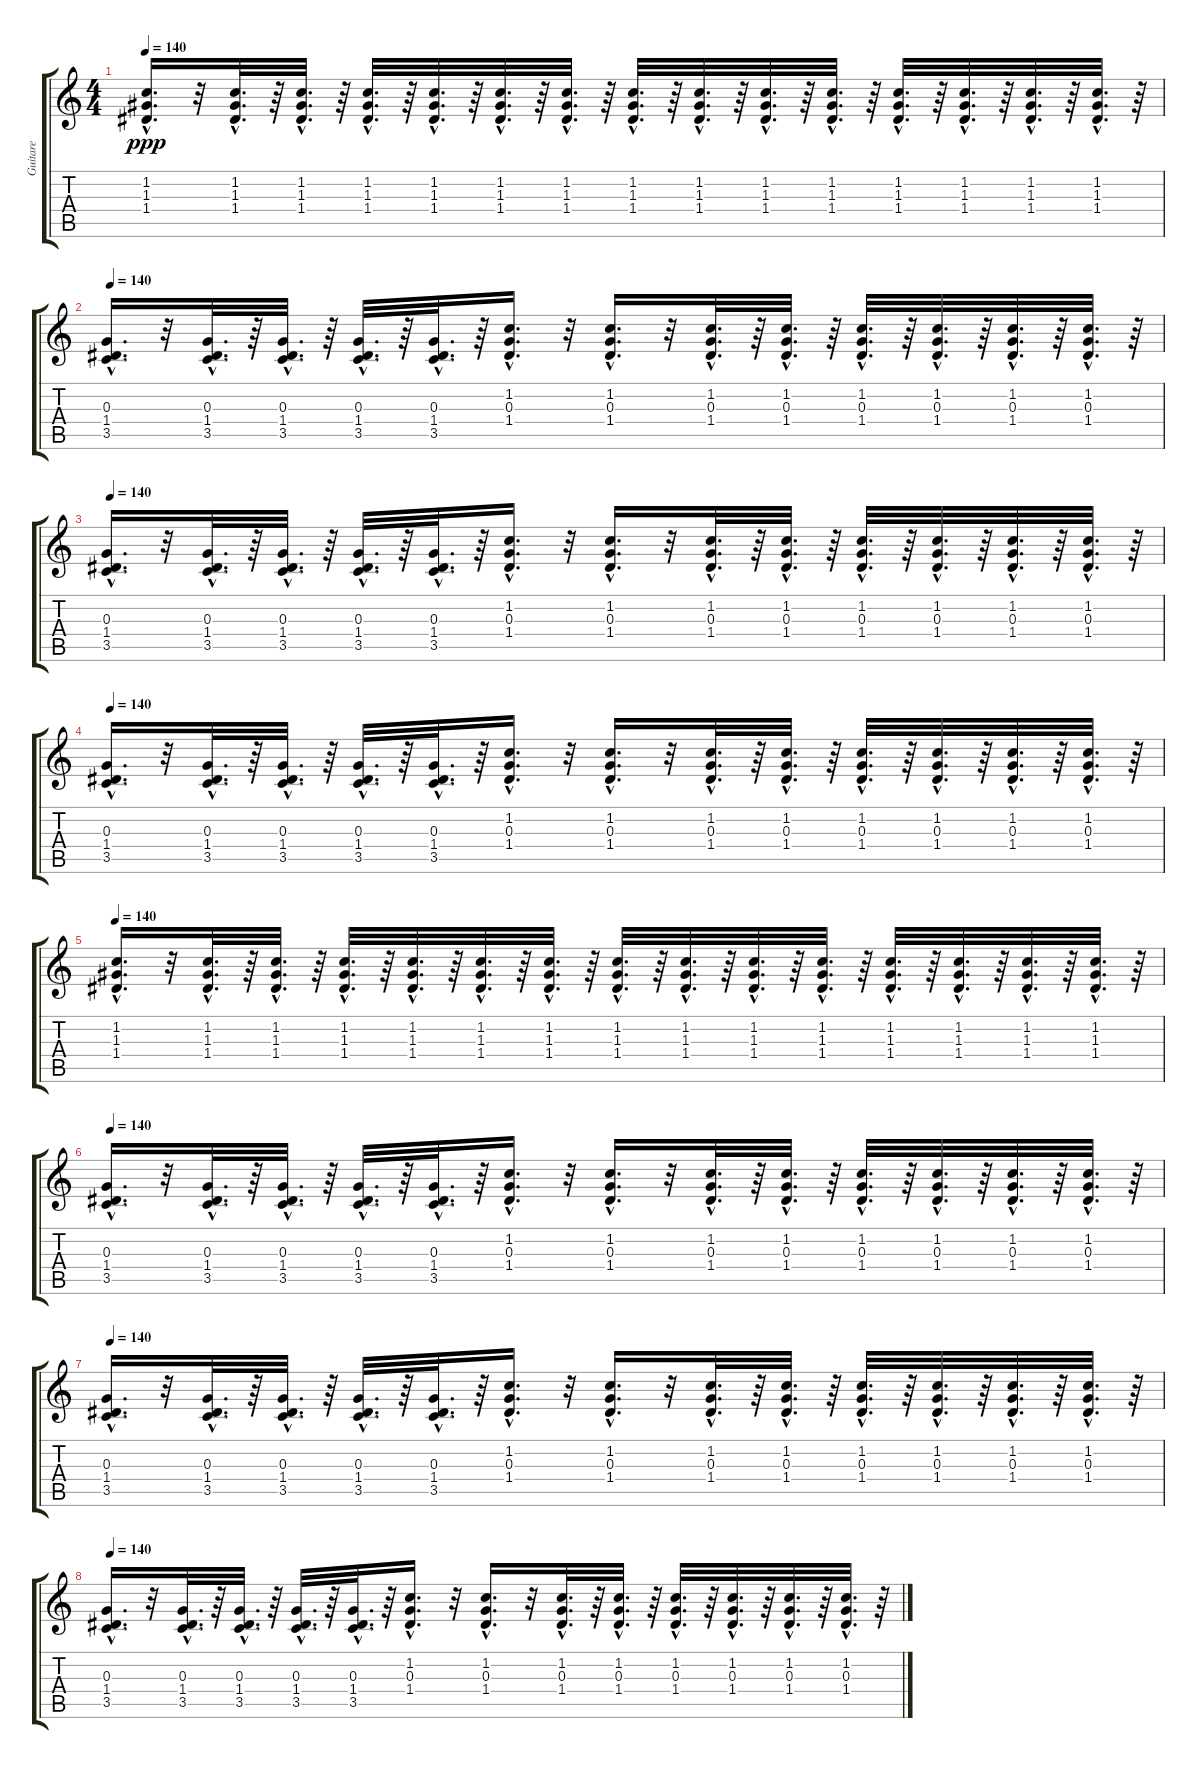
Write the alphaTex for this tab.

\track ("Guitare" "Guitare") {instrument acousticguitarnylon}
\staff {score tabs}
\tuning (E4 B3 G3 D3 A2 E2) {hide}
\ts (4 4)
\tempo 140
\clef g2
\ks c
(1.2{hac} 1.3{hac} 1.4{hac}).16{d dy ppp} r.32 (1.2{hac} 1.3{hac} 1.4{hac}).32{d} r.64 (1.2{hac} 1.3{hac} 1.4{hac}).32{d} r.64 (1.2{hac} 1.3{hac} 1.4{hac}).32{d} r.64 (1.2{hac} 1.3{hac} 1.4{hac}).32{d} r.64 (1.2{hac} 1.3{hac} 1.4{hac}).32{d} r.64 (1.2{hac} 1.3{hac} 1.4{hac}).32{d} r.64 (1.2{hac} 1.3{hac} 1.4{hac}).32{d} r.64 (1.2{hac} 1.3{hac} 1.4{hac}).32{d} r.64 (1.2{hac} 1.3{hac} 1.4{hac}).32{d} r.64 (1.2{hac} 1.3{hac} 1.4{hac}).32{d} r.64 (1.2{hac} 1.3{hac} 1.4{hac}).32{d} r.64 (1.2{hac} 1.3{hac} 1.4{hac}).32{d} r.64 (1.2{hac} 1.3{hac} 1.4{hac}).32{d} r.64 (1.2{hac} 1.3{hac} 1.4{hac}).32{d} r.64 |
\tempo 140
(0.3{hac} 1.4{hac} 3.5{hac}).16{d} r.32 (0.3{hac} 1.4{hac} 3.5{hac}).32{d} r.64 (0.3{hac} 1.4{hac} 3.5{hac}).32{d} r.64 (0.3{hac} 1.4{hac} 3.5{hac}).32{d} r.64 (0.3{hac} 1.4{hac} 3.5{hac}).32{d} r.64 (1.2{hac} 0.3{hac} 1.4{hac}).16{d} r.32 (1.2{hac} 0.3{hac} 1.4{hac}).16{d} r.32 (1.2{hac} 0.3{hac} 1.4{hac}).32{d} r.64 (1.2{hac} 0.3{hac} 1.4{hac}).32{d} r.64 (1.2{hac} 0.3{hac} 1.4{hac}).32{d} r.64 (1.2{hac} 0.3{hac} 1.4{hac}).32{d} r.64 (1.2{hac} 0.3{hac} 1.4{hac}).32{d} r.64 (1.2{hac} 0.3{hac} 1.4{hac}).32{d} r.64 |
\tempo 140
(0.3{hac} 1.4{hac} 3.5{hac}).16{d} r.32 (0.3{hac} 1.4{hac} 3.5{hac}).32{d} r.64 (0.3{hac} 1.4{hac} 3.5{hac}).32{d} r.64 (0.3{hac} 1.4{hac} 3.5{hac}).32{d} r.64 (0.3{hac} 1.4{hac} 3.5{hac}).32{d} r.64 (1.2{hac} 0.3{hac} 1.4{hac}).16{d} r.32 (1.2{hac} 0.3{hac} 1.4{hac}).16{d} r.32 (1.2{hac} 0.3{hac} 1.4{hac}).32{d} r.64 (1.2{hac} 0.3{hac} 1.4{hac}).32{d} r.64 (1.2{hac} 0.3{hac} 1.4{hac}).32{d} r.64 (1.2{hac} 0.3{hac} 1.4{hac}).32{d} r.64 (1.2{hac} 0.3{hac} 1.4{hac}).32{d} r.64 (1.2{hac} 0.3{hac} 1.4{hac}).32{d} r.64 |
\tempo 140
(0.3{hac} 1.4{hac} 3.5{hac}).16{d} r.32 (0.3{hac} 1.4{hac} 3.5{hac}).32{d} r.64 (0.3{hac} 1.4{hac} 3.5{hac}).32{d} r.64 (0.3{hac} 1.4{hac} 3.5{hac}).32{d} r.64 (0.3{hac} 1.4{hac} 3.5{hac}).32{d} r.64 (1.2{hac} 0.3{hac} 1.4{hac}).16{d} r.32 (1.2{hac} 0.3{hac} 1.4{hac}).16{d} r.32 (1.2{hac} 0.3{hac} 1.4{hac}).32{d} r.64 (1.2{hac} 0.3{hac} 1.4{hac}).32{d} r.64 (1.2{hac} 0.3{hac} 1.4{hac}).32{d} r.64 (1.2{hac} 0.3{hac} 1.4{hac}).32{d} r.64 (1.2{hac} 0.3{hac} 1.4{hac}).32{d} r.64 (1.2{hac} 0.3{hac} 1.4{hac}).32{d} r.64 |
\tempo 140
(1.2{hac} 1.3{hac} 1.4{hac}).16{d} r.32 (1.2{hac} 1.3{hac} 1.4{hac}).32{d} r.64 (1.2{hac} 1.3{hac} 1.4{hac}).32{d} r.64 (1.2{hac} 1.3{hac} 1.4{hac}).32{d} r.64 (1.2{hac} 1.3{hac} 1.4{hac}).32{d} r.64 (1.2{hac} 1.3{hac} 1.4{hac}).32{d} r.64 (1.2{hac} 1.3{hac} 1.4{hac}).32{d} r.64 (1.2{hac} 1.3{hac} 1.4{hac}).32{d} r.64 (1.2{hac} 1.3{hac} 1.4{hac}).32{d} r.64 (1.2{hac} 1.3{hac} 1.4{hac}).32{d} r.64 (1.2{hac} 1.3{hac} 1.4{hac}).32{d} r.64 (1.2{hac} 1.3{hac} 1.4{hac}).32{d} r.64 (1.2{hac} 1.3{hac} 1.4{hac}).32{d} r.64 (1.2{hac} 1.3{hac} 1.4{hac}).32{d} r.64 (1.2{hac} 1.3{hac} 1.4{hac}).32{d} r.64 |
\tempo 140
(0.3{hac} 1.4{hac} 3.5{hac}).16{d} r.32 (0.3{hac} 1.4{hac} 3.5{hac}).32{d} r.64 (0.3{hac} 1.4{hac} 3.5{hac}).32{d} r.64 (0.3{hac} 1.4{hac} 3.5{hac}).32{d} r.64 (0.3{hac} 1.4{hac} 3.5{hac}).32{d} r.64 (1.2{hac} 0.3{hac} 1.4{hac}).16{d} r.32 (1.2{hac} 0.3{hac} 1.4{hac}).16{d} r.32 (1.2{hac} 0.3{hac} 1.4{hac}).32{d} r.64 (1.2{hac} 0.3{hac} 1.4{hac}).32{d} r.64 (1.2{hac} 0.3{hac} 1.4{hac}).32{d} r.64 (1.2{hac} 0.3{hac} 1.4{hac}).32{d} r.64 (1.2{hac} 0.3{hac} 1.4{hac}).32{d} r.64 (1.2{hac} 0.3{hac} 1.4{hac}).32{d} r.64 |
\tempo 140
(0.3{hac} 1.4{hac} 3.5{hac}).16{d} r.32 (0.3{hac} 1.4{hac} 3.5{hac}).32{d} r.64 (0.3{hac} 1.4{hac} 3.5{hac}).32{d} r.64 (0.3{hac} 1.4{hac} 3.5{hac}).32{d} r.64 (0.3{hac} 1.4{hac} 3.5{hac}).32{d} r.64 (1.2{hac} 0.3{hac} 1.4{hac}).16{d} r.32 (1.2{hac} 0.3{hac} 1.4{hac}).16{d} r.32 (1.2{hac} 0.3{hac} 1.4{hac}).32{d} r.64 (1.2{hac} 0.3{hac} 1.4{hac}).32{d} r.64 (1.2{hac} 0.3{hac} 1.4{hac}).32{d} r.64 (1.2{hac} 0.3{hac} 1.4{hac}).32{d} r.64 (1.2{hac} 0.3{hac} 1.4{hac}).32{d} r.64 (1.2{hac} 0.3{hac} 1.4{hac}).32{d} r.64 |
\tempo 140
(0.3{hac} 1.4{hac} 3.5{hac}).16{d} r.32 (0.3{hac} 1.4{hac} 3.5{hac}).32{d} r.64 (0.3{hac} 1.4{hac} 3.5{hac}).32{d} r.64 (0.3{hac} 1.4{hac} 3.5{hac}).32{d} r.64 (0.3{hac} 1.4{hac} 3.5{hac}).32{d} r.64 (1.2{hac} 0.3{hac} 1.4{hac}).16{d} r.32 (1.2{hac} 0.3{hac} 1.4{hac}).16{d} r.32 (1.2{hac} 0.3{hac} 1.4{hac}).32{d} r.64 (1.2{hac} 0.3{hac} 1.4{hac}).32{d} r.64 (1.2{hac} 0.3{hac} 1.4{hac}).32{d} r.64 (1.2{hac} 0.3{hac} 1.4{hac}).32{d} r.64 (1.2{hac} 0.3{hac} 1.4{hac}).32{d} r.64 (1.2{hac} 0.3{hac} 1.4{hac}).32{d} r.64
